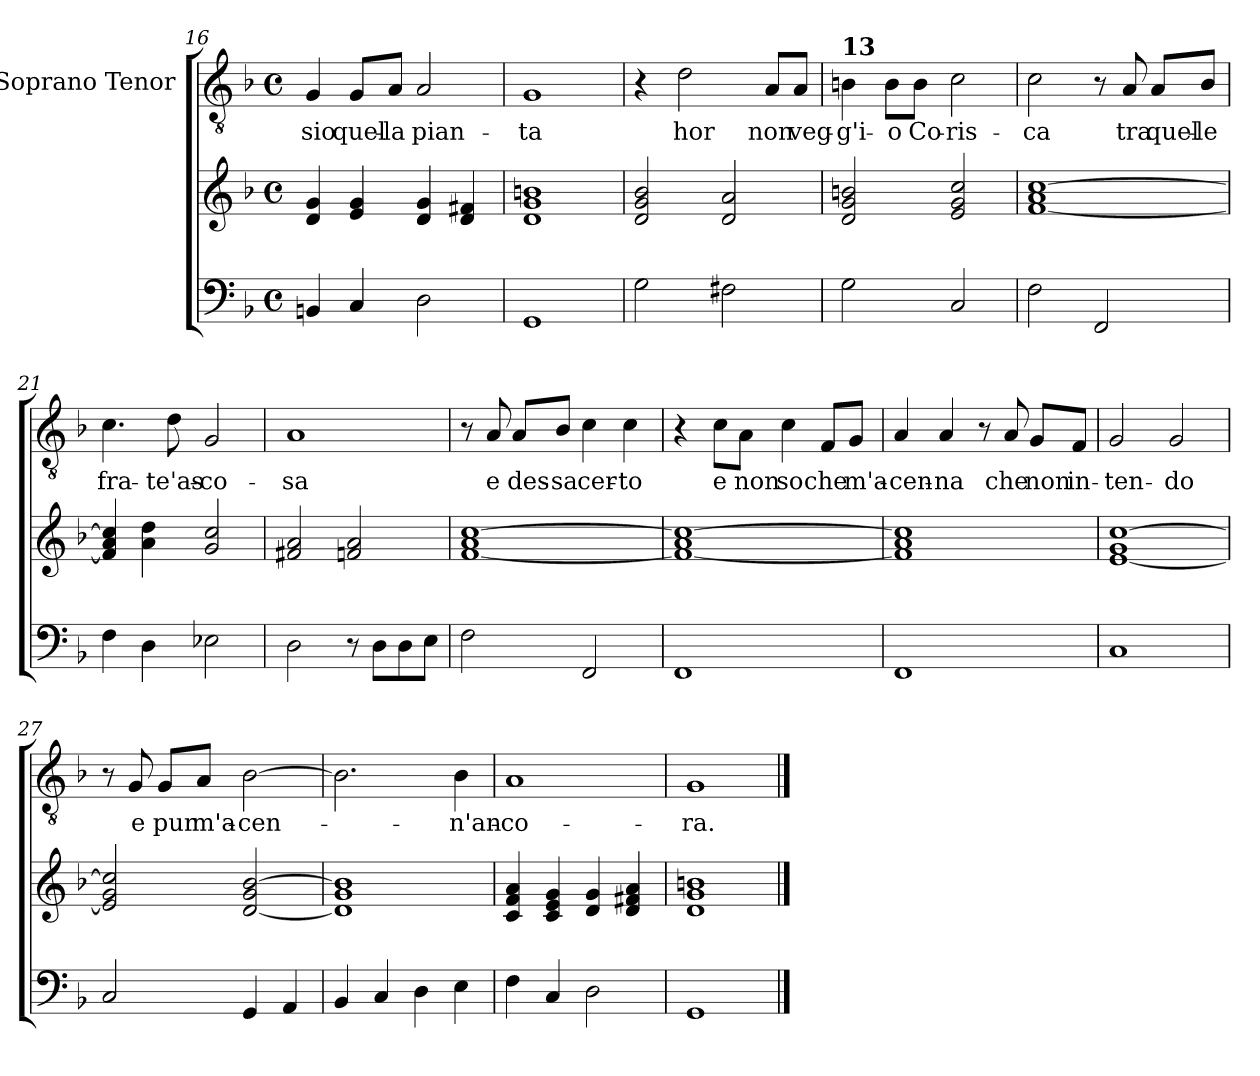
**kern	**kern	**kern	**text
*part2	*part2	*part1	*part1
*staff3	*staff2	*staff1	*staff1
*	*	*I"Soprano Tenor	*
*clefF4	*clefG2	*clefGv2	*
*k[b-]	*k[b-]	*k[b-]	*
*F:	*F:	*F:	*
*M4/4	*M4/4	*M4/4	*
*met(c)	*met(c)	*met(c)	*
=16	=16	=16	=16
4BBn/	4d/ 4g/	4G/	-sio
4C/	4e/ 4g/	8G/L	quel-
.	.	8A/J	-la
2D\	4d/ 4g/	2A/	pian-
.	4d/ 4f#X/	.	.
=17	=17	=17	=17
1GG	1d 1g 1bn	1G	-ta
=18	=18	=18	=18
2G\	2d/ 2g/ 2b-/	4r	.
.	.	2d\	hor
2F#X\	2d/ 2a/	.	.
.	.	8A/L	non
.	.	8A/J	veg-
!!LO:PB:g=z
=19	=19	=19	=19
!	!	!LO:TX:a:B:t=13	!
2G\	2d/ 2g/ 2bn/	4Bn\	-g'i-
.	.	8B\L	-o
.	.	8B\J	Co-
2C/	2e/ 2g/ 2cc/	2c\	-ris-
=20	=20	=20	=20
2F\	[1f 1a [1cc	2c\	-ca
2FF/	.	8r	.
.	.	8A/	tra
.	.	8A/L	quel-
.	.	8B-/J	-le
=21	=21	=21	=21
4F\	4f/] 4a/ 4cc/]	4.c\	fra-
4D\	4a\ 4dd\	.	.
.	.	8d\	-te'as-
2E-X\	2g/ 2cc/	2G/	-co-
=22	=22	=22	=22
2D\	2f#X/ 2a/	1A	-sa
8r	2fn/ 2a/	.	.
8D\L	.	.	.
8D\	.	.	.
8E\J	.	.	.
!!LO:LB:g=z
=23	=23	=23	=23
2F\	[1f 1a [1cc	8r	.
.	.	8A/	e
.	.	8A/L	des-
.	.	8B-/J	-sa
2FF/	.	4c\	cer-
.	.	4c\	-to
=24	=24	=24	=24
1FF	1f_ 1a 1cc_	4r	.
.	.	8c\L	e
.	.	8A\J	non
.	.	4c\	so
.	.	8F/L	che
.	.	8G/J	m'a-
=25	=25	=25	=25
1FF	1f] 1a 1cc]	4A/	-cen-
.	.	4A/	-na
.	.	8r	.
.	.	8A/	che
.	.	8G/L	non
.	.	8F/J	in-
=26	=26	=26	=26
1C	[1e 1g [1cc	2G/	-ten-
.	.	2G/	-do
!!LO:LB:g=z
=27	=27	=27	=27
2C/	2e/] 2g/ 2cc/]	8r	.
.	.	8G/	e
.	.	8G/L	pur
.	.	8A/J	m'a-
4GG/	[2d/ 2g/ [2b-/	[2B-\	-cen-
4AA/	.	.	.
=28	=28	=28	=28
4BB-/	1d] 1g 1b-]	2.B-\]	.
4C/	.	.	.
4D\	.	.	.
4E\	.	4B-\	-n'an-
=29	=29	=29	=29
4F\	4c/ 4f/ 4a/	1A	-co-
4C/	4c/ 4e/ 4g/	.	.
2D\	4d/ 4g/	.	.
.	4d/ 4f#X/ 4a/	.	.
=30	=30	=30	=30
1GG	1d 1g 1bn	1G	-ra.
==	==	==	==
*-	*-	*-	*-
